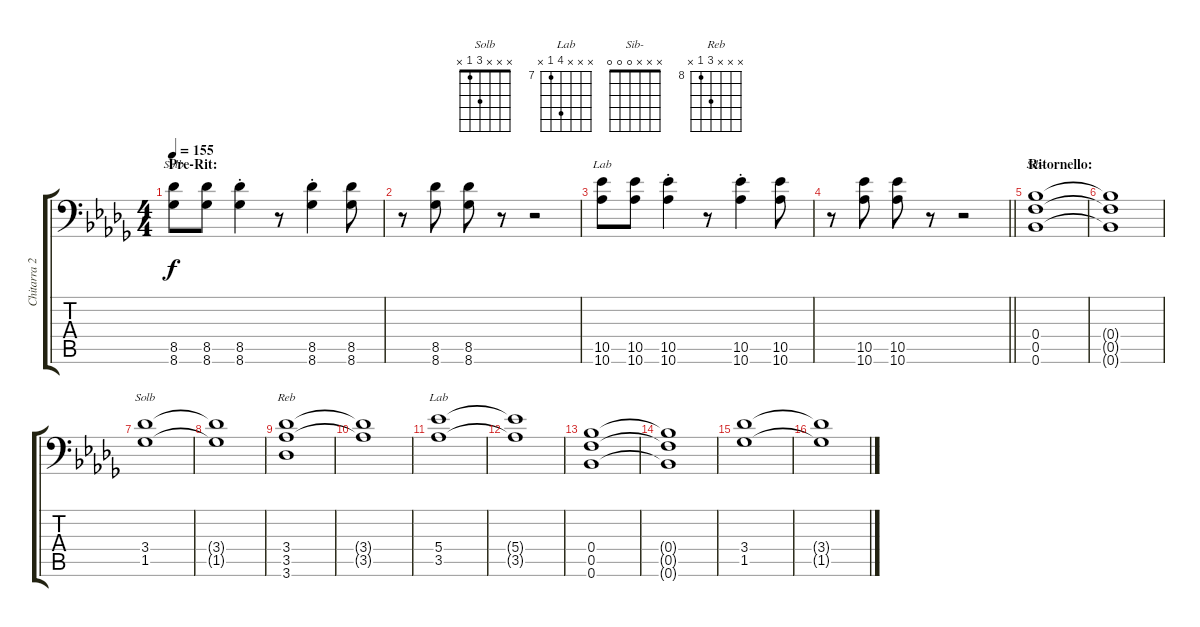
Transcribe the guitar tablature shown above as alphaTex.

\track ("Chitarra 2" "Chitarra 2") {instrument electricguitarclean}
\staff {score tabs}
\tuning (C4 G3 Eb3 Bb2 F2 Bb1) {hide}
\chord ("Solb" x x x x 8 8) {firstfret 8 barre 8}
\chord ("Lab" x x x x 10 10) {firstfret 10 barre 10}
\chord ("Sib-" x x x 0 0 0)
\chord ("Solb" x x x 3 1 x)
\chord ("Reb" x x x 10 8 x) {firstfret 8}
\chord ("Lab" x x x 10 7 x) {firstfret 7}
\ts (4 4)
\section ("" "Pre-Rit:")
\tempo 155
\clef f4
\ks bbminor
(8.5 8.6).8{ch "Solb" dy f} (8.5 8.6).8 (8.5{st} 8.6{st}).4 r.8 (8.5{st} 8.6{st}).4 (8.5 8.6).8 |
r.8 (8.5 8.6).8 (8.5 8.6).8 r.8 r.2 |
(10.5 10.6).8{ch "Lab"} (10.5 10.6).8 (10.5{st} 10.6{st}).4 r.8 (10.5{st} 10.6{st}).4 (10.5 10.6).8 |
\barLineRight lightlight
r.8 (10.5 10.6).8 (10.5 10.6).8 r.8 r.2 |
\section ("" "Ritornello:")
(0.4 0.5 0.6).1{ch "Sib-"} |
(0.4{t} 0.5{t} 0.6{t}).1 |
(3.4 1.5).1{ch "Solb"} |
(3.4{t} 1.5{t}).1 |
(3.4 3.5 3.6).1{ch "Reb"} |
(3.4{t} 3.5{t}).1 |
(5.4 3.5).1{ch "Lab"} |
(5.4{t} 3.5{t}).1 |
(0.4 0.5 0.6).1 |
(0.4{t} 0.5{t} 0.6{t}).1 |
(3.4 1.5).1 |
(3.4{t} 1.5{t}).1
